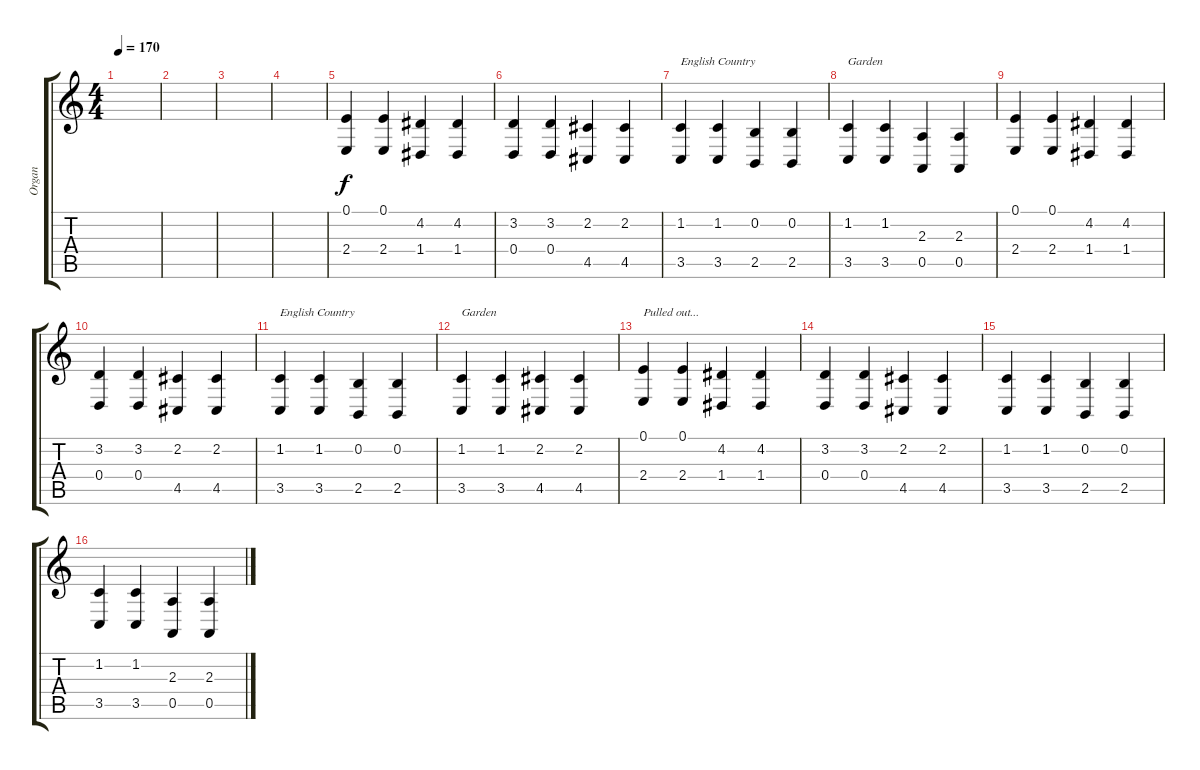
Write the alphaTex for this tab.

\track ("Organ" "Organ") {instrument rockorgan}
\staff {score tabs}
\tuning (E4 B3 G3 D3 A2 E2) {hide}
\ts (4 4)
\tempo 170
\clef g2
\ks c
|
|
|
|
(0.1 2.4).4 (0.1 2.4).4 (4.2 1.4).4 (4.2 1.4).4 |
(3.2 0.4).4 (3.2 0.4).4 (2.2 4.5).4 (2.2 4.5).4 |
(1.2 3.5).4{txt "English Country"} (1.2 3.5).4 (0.2 2.5).4 (0.2 2.5).4 |
(1.2 3.5).4{txt "Garden"} (1.2 3.5).4 (2.3 0.5).4 (2.3 0.5).4 |
(0.1 2.4).4 (0.1 2.4).4 (4.2 1.4).4 (4.2 1.4).4 |
(3.2 0.4).4 (3.2 0.4).4 (2.2 4.5).4 (2.2 4.5).4 |
(1.2 3.5).4{txt "English Country "} (1.2 3.5).4 (0.2 2.5).4 (0.2 2.5).4 |
(1.2 3.5).4{txt "Garden"} (1.2 3.5).4 (2.2 4.5).4 (2.2 4.5).4 |
(0.1 2.4).4{txt "Pulled out..."} (0.1 2.4).4 (4.2 1.4).4 (4.2 1.4).4 |
(3.2 0.4).4 (3.2 0.4).4 (2.2 4.5).4 (2.2 4.5).4 |
(1.2 3.5).4 (1.2 3.5).4 (0.2 2.5).4 (0.2 2.5).4 |
(1.2 3.5).4 (1.2 3.5).4 (2.3 0.5).4 (2.3 0.5).4
